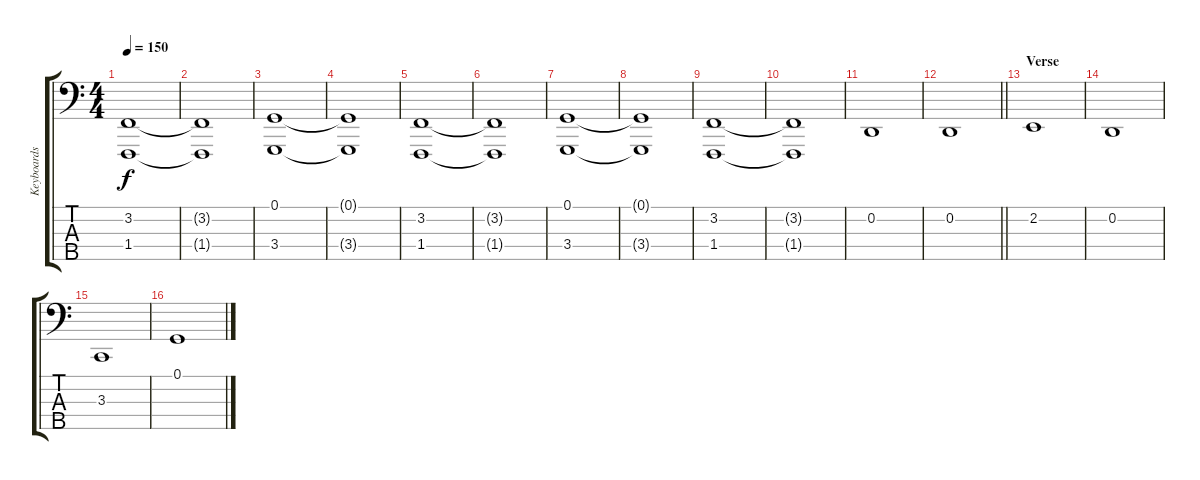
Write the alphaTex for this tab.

\track ("Keyboards" "Keyboards") {instrument stringensemble1}
\staff {score tabs}
\tuning (G2 D2 A1 E1 B0) {hide}
\ts (4 4)
\tempo 150
\clef f4
\ks c
(3.2 1.4).1{dy f} |
(3.2{t} 1.4{t}).1 |
(0.1 3.4).1 |
(0.1{t} 3.4{t}).1 |
(3.2 1.4).1 |
(3.2{t} 1.4{t}).1 |
(0.1 3.4).1 |
(0.1{t} 3.4{t}).1 |
(3.2 1.4).1 |
(3.2{t} 1.4{t}).1 |
0.2.1 |
\barLineRight lightlight
0.2.1 |
\section ("" "Verse")
2.2.1 |
0.2.1 |
3.3.1 |
0.1.1
